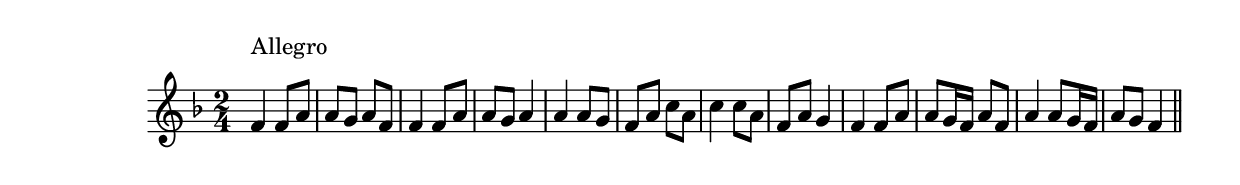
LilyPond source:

\version "2.19.49"
%{\header {
  title = "A la Claire Fontaine (France)"
  composer = "anonymous"
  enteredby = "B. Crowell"
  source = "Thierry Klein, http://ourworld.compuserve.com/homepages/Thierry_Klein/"
}%}
\score{{\key f \major
\time 2/4
%{\tempo 4=90
%}\relative f' {
  f4^\markup{\column { "Allegro" " " }} f8 a | a g a f | f4 f8 a | a8 g a4 |
  a4 a8 g | f a c a | c4 c8 a | f a g4 |
  f4 f8 a | a g16 f a8 f | a4 a8 g16 f | a8 g f4
  \bar "||"
}

}}